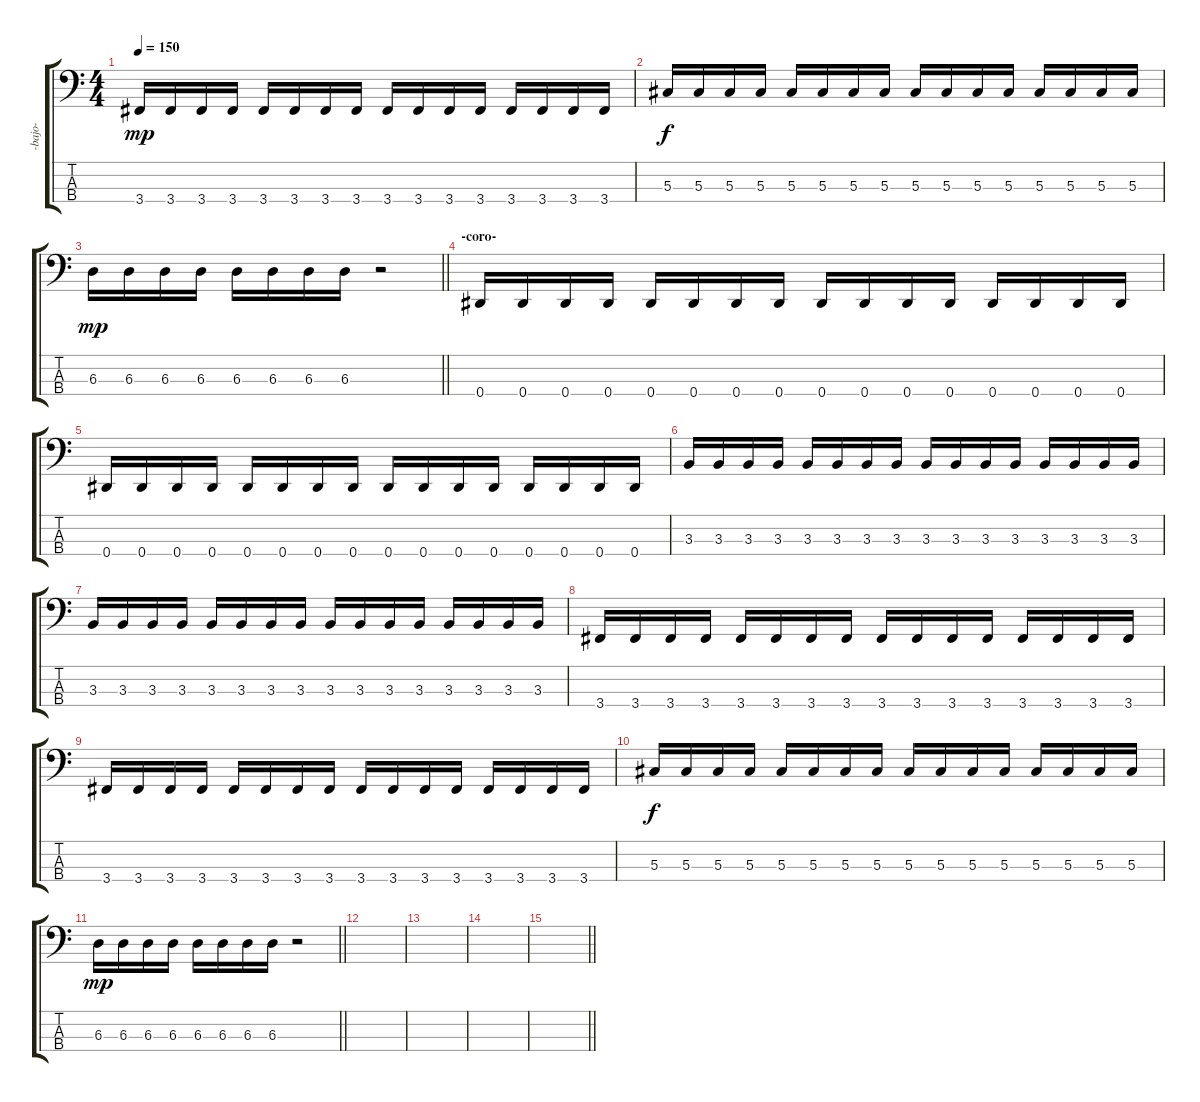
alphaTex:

\track ("-bajo-" "-bajo-") {instrument electricbassfinger}
\staff {score tabs}
\tuning (Gb2 Db2 Ab1 Eb1) {hide}
\ts (4 4)
\tempo 150
\clef f4
\ks c
3.4.16{dy mp} 3.4.16 3.4.16 3.4.16 3.4.16 3.4.16 3.4.16 3.4.16 3.4.16 3.4.16 3.4.16 3.4.16 3.4.16 3.4.16 3.4.16 3.4.16 |
5.3.16{dy f} 5.3.16 5.3.16 5.3.16 5.3.16 5.3.16 5.3.16 5.3.16 5.3.16 5.3.16 5.3.16 5.3.16 5.3.16 5.3.16 5.3.16 5.3.16 |
\barLineRight lightlight
6.3.16{dy mp} 6.3.16 6.3.16 6.3.16 6.3.16 6.3.16 6.3.16 6.3.16 r.2 |
\section ("" "-coro-")
0.4.16 0.4.16 0.4.16 0.4.16 0.4.16 0.4.16 0.4.16 0.4.16 0.4.16 0.4.16 0.4.16 0.4.16 0.4.16 0.4.16 0.4.16 0.4.16 |
0.4.16 0.4.16 0.4.16 0.4.16 0.4.16 0.4.16 0.4.16 0.4.16 0.4.16 0.4.16 0.4.16 0.4.16 0.4.16 0.4.16 0.4.16 0.4.16 |
3.3.16 3.3.16 3.3.16 3.3.16 3.3.16 3.3.16 3.3.16 3.3.16 3.3.16 3.3.16 3.3.16 3.3.16 3.3.16 3.3.16 3.3.16 3.3.16 |
3.3.16 3.3.16 3.3.16 3.3.16 3.3.16 3.3.16 3.3.16 3.3.16 3.3.16 3.3.16 3.3.16 3.3.16 3.3.16 3.3.16 3.3.16 3.3.16 |
3.4.16 3.4.16 3.4.16 3.4.16 3.4.16 3.4.16 3.4.16 3.4.16 3.4.16 3.4.16 3.4.16 3.4.16 3.4.16 3.4.16 3.4.16 3.4.16 |
3.4.16 3.4.16 3.4.16 3.4.16 3.4.16 3.4.16 3.4.16 3.4.16 3.4.16 3.4.16 3.4.16 3.4.16 3.4.16 3.4.16 3.4.16 3.4.16 |
5.3.16{dy f} 5.3.16 5.3.16 5.3.16 5.3.16 5.3.16 5.3.16 5.3.16 5.3.16 5.3.16 5.3.16 5.3.16 5.3.16 5.3.16 5.3.16 5.3.16 |
\barLineRight lightlight
6.3.16{dy mp} 6.3.16 6.3.16 6.3.16 6.3.16 6.3.16 6.3.16 6.3.16 r.2 |
\section ("" "")
|
|
|
\barLineRight lightlight
